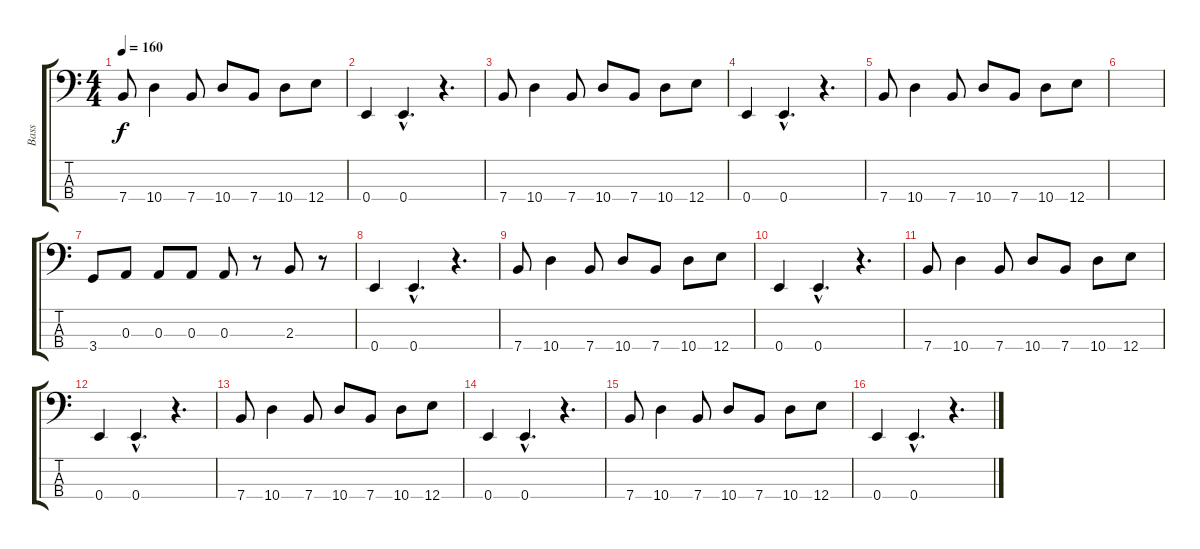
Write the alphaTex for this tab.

\track ("Bass" "Bass") {instrument synthbass2}
\staff {score tabs}
\tuning (G2 D2 A1 E1) {hide}
\ts (4 4)
\tempo 160
\clef f4
\ks c
7.4.8{dy f} 10.4.4 7.4.8 10.4.8 7.4.8 10.4.8 12.4.8 |
0.4.4 0.4{hac}.4{d} r.4{d} |
7.4.8 10.4.4 7.4.8 10.4.8 7.4.8 10.4.8 12.4.8 |
0.4.4 0.4{hac}.4{d} r.4{d} |
7.4.8 10.4.4 7.4.8 10.4.8 7.4.8 10.4.8 12.4.8 |
|
3.4.8 0.3.8 0.3.8 0.3.8 0.3.8 r.8 2.3.8 r.8 |
0.4.4 0.4{hac}.4{d} r.4{d} |
7.4.8 10.4.4 7.4.8 10.4.8 7.4.8 10.4.8 12.4.8 |
0.4.4 0.4{hac}.4{d} r.4{d} |
7.4.8 10.4.4 7.4.8 10.4.8 7.4.8 10.4.8 12.4.8 |
0.4.4 0.4{hac}.4{d} r.4{d} |
7.4.8 10.4.4 7.4.8 10.4.8 7.4.8 10.4.8 12.4.8 |
0.4.4 0.4{hac}.4{d} r.4{d} |
7.4.8 10.4.4 7.4.8 10.4.8 7.4.8 10.4.8 12.4.8 |
0.4.4 0.4{hac}.4{d} r.4{d}
